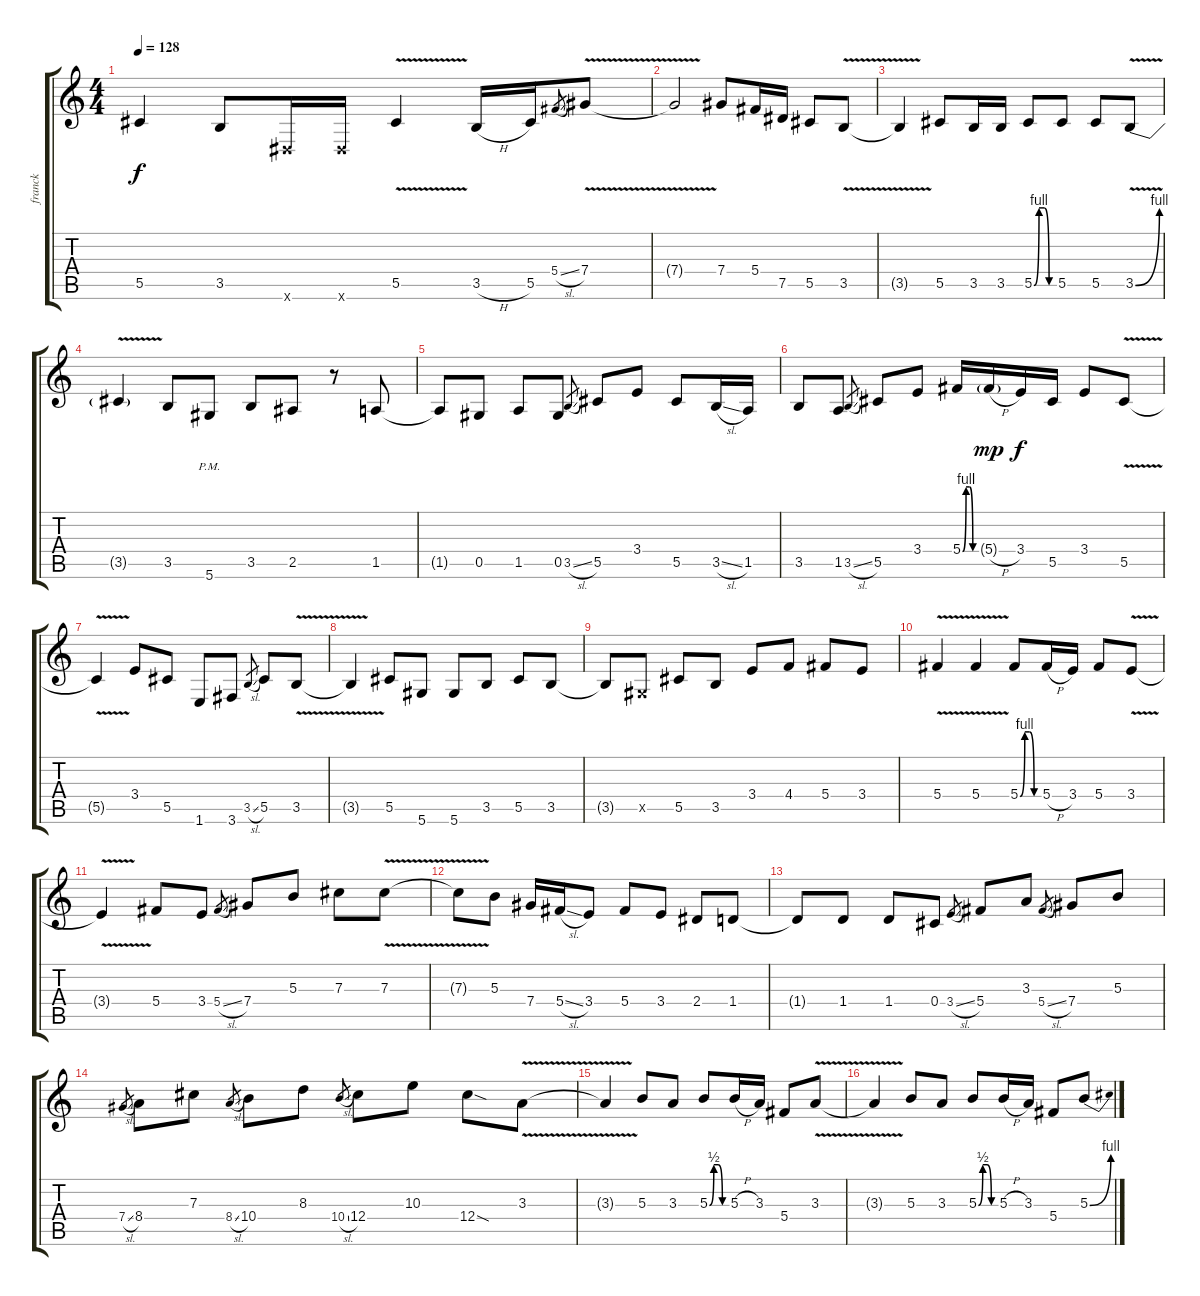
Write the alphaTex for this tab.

\track ("franck" "franck") {instrument distortionguitar}
\staff {score tabs}
\tuning (Eb4 Bb3 Gb3 Db3 Ab2 Eb2) {hide}
\ts (4 4)
\tempo 128
\clef g2
\ks c
5.5{t}.4{dy f} 3.5.8 0.6{x}.16 0.6{x}.16 5.5{v}.4 3.5{h}.16 5.5.16 5.4{sl}.8{gr} 7.4{v}.8 |
7.4{t}.2 7.4.8 5.4.16 7.5.16 5.5.8 3.5{v}.8 |
3.5{t}.4 5.5.8 3.5.16 3.5.16 5.5{be (custom 0 0 15 4 30 4 45 0 60 0)}.8 5.5.8 5.5.8 3.5{be (bend 0 0 60 4) v}.8 |
3.5{t}.4 3.5.8 5.6{pm}.8 3.5.8 2.5.8 r.8 1.5.8 |
1.5{t}.8 0.5.8 1.5.8 0.5.8 3.5{sl}.8{gr} 5.5.8 3.4.8 5.5.8 3.5{sl}.16 1.5.16 |
3.5.8 1.5.8 3.5{sl}.8{gr} 5.5.8 3.4.8 5.4{be (custom 0 0 15 4 30 4 45 0 60 0)}.16 5.4{h g}.16{dy mp} 3.4.16{dy f} 5.5.16 3.4.8 5.5{v}.8 |
5.5{t}.4 3.4.8 5.5.8 1.6.8 3.6.8 3.5{sl}.8{gr} 5.5.8 3.5{v}.8 |
3.5{t}.4 5.5.8 5.6.8 5.6.8 3.5.8 5.5.8 3.5.8 |
3.5{t}.8 0.5{x}.8 5.5.8 3.5.8 3.4.8 4.4.8 5.4.8 3.4.8 |
5.4{v}.4 5.4{v}.4 5.4{be (custom 0 0 15 4 30 4 45 0 60 0)}.8 5.4{h}.16 3.4.16 5.4.8 3.4{v}.8 |
3.4{t}.4 5.4.8 3.4.8 5.4{sl}.8{gr} 7.4.8 5.3.8 7.3.8 7.3{v}.8 |
7.3{t}.8 5.3.8 7.4.16 5.4{sl}.16 3.4.8 5.4.8 3.4.8 2.4.8 1.4.8 |
1.4{t}.8 1.4.8 1.4.8 0.4.8 3.4{sl}.8{gr} 5.4.8 3.3.8 5.4{sl}.8{gr} 7.4.8 5.3.8 |
7.4{sl}.8{gr} 8.4.8 7.3.8 8.4{sl}.8{gr} 10.4.8 8.3.8 10.4{sl}.8{gr} 12.4.8 10.3.8 12.4{sod}.8 3.3{v}.8 |
3.3{t}.4 5.3.8 3.3.8 5.3{be (custom 0 0 15 2 30 2 45 0 60 0)}.8 5.3{h}.16 3.3.16 5.4.8 3.3{v}.8 |
3.3{t}.4 5.3.8 3.3.8 5.3{be (custom 0 0 15 2 30 2 45 0 60 0)}.8 5.3{h}.16 3.3.16 5.4.8 5.3{be (bend 0 0 60 4)}.8
